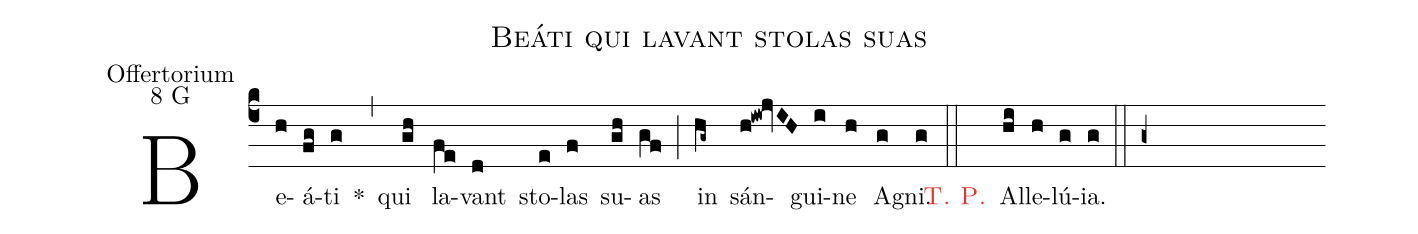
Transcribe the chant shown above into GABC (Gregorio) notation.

name: Beáti qui lavant stolas suas;
office-part: Offertorium;
mode: 8;
mode-differentia: G;
%%
(c4)

Be(h)á(fg)ti(g) *(,) qui(gh) la(fe)vant(d) sto(e)las(f) su(gh)as(gf) (;) in(hg~) sán(h!iw!jvIH)gui(i)ne(h) A(g)gni.(g)

(::)

<c><sc>T. P.</sc></c>() Al(hi)le(h)lú(g)ia.(g)

(::)

(g+)
